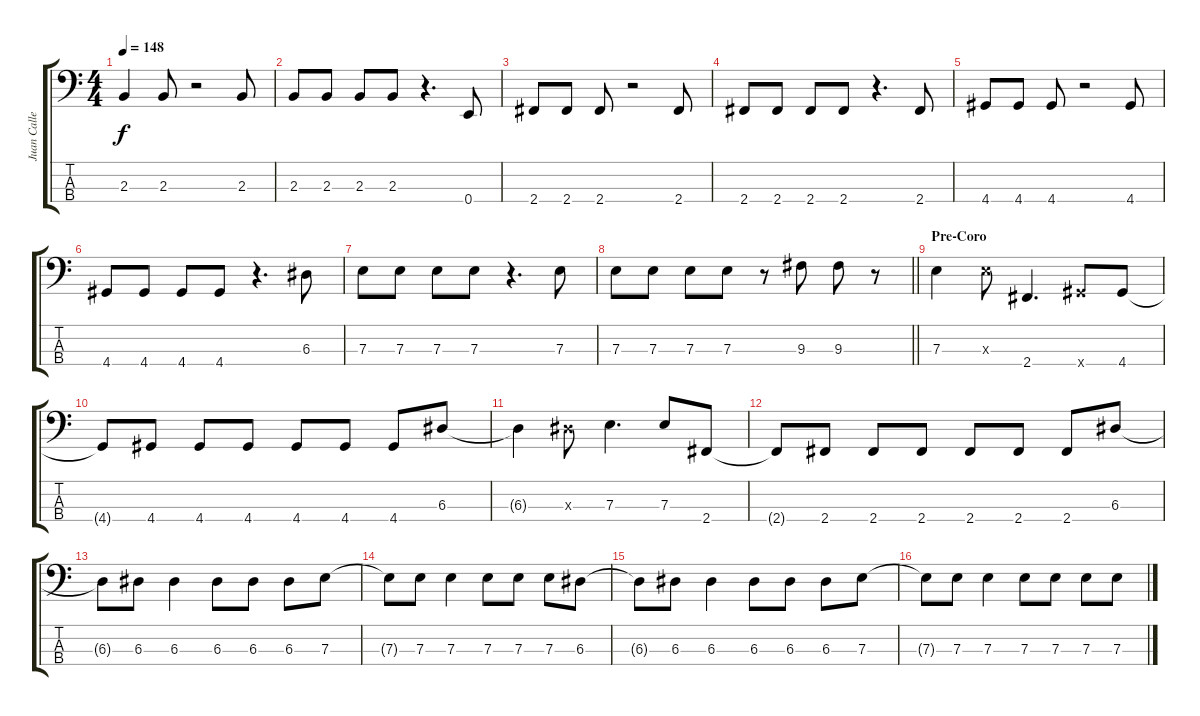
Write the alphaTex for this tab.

\track ("Juan Calleros" "Juan Calle") {instrument electricbassfinger}
\staff {score tabs}
\tuning (G2 D2 A1 E1) {hide}
\ts (4 4)
\tempo 148
\clef f4
\ks c
2.3.4{dy f} 2.3.8 r.2 2.3.8 |
2.3.8 2.3.8 2.3.8 2.3.8 r.4{d} 0.4.8 |
2.4.8 2.4.8 2.4.8 r.2 2.4.8 |
2.4.8 2.4.8 2.4.8 2.4.8 r.4{d} 2.4.8 |
4.4.8 4.4.8 4.4.8 r.2 4.4.8 |
4.4.8 4.4.8 4.4.8 4.4.8 r.4{d} 6.3.8 |
7.3.8 7.3.8 7.3.8 7.3.8 r.4{d} 7.3.8 |
\barLineRight lightlight
7.3.8 7.3.8 7.3.8 7.3.8 r.8 9.3.8 9.3.8 r.8 |
\section ("" "Pre-Coro")
7.3.4 7.3{x}.8 2.4.4{d} 4.4{x}.8 4.4.8 |
4.4{t}.8 4.4.8 4.4.8 4.4.8 4.4.8 4.4.8 4.4.8 6.3.8 |
6.3{t}.4 6.3{x}.8 7.3.4{d} 7.3.8 2.4.8 |
2.4{t}.8 2.4.8 2.4.8 2.4.8 2.4.8 2.4.8 2.4.8 6.3.8 |
6.3{t}.8 6.3.8 6.3.4 6.3.8 6.3.8 6.3.8 7.3.8 |
7.3{t}.8 7.3.8 7.3.4 7.3.8 7.3.8 7.3.8 6.3.8 |
6.3{t}.8 6.3.8 6.3.4 6.3.8 6.3.8 6.3.8 7.3.8 |
7.3{t}.8 7.3.8 7.3.4 7.3.8 7.3.8 7.3.8 7.3.8
